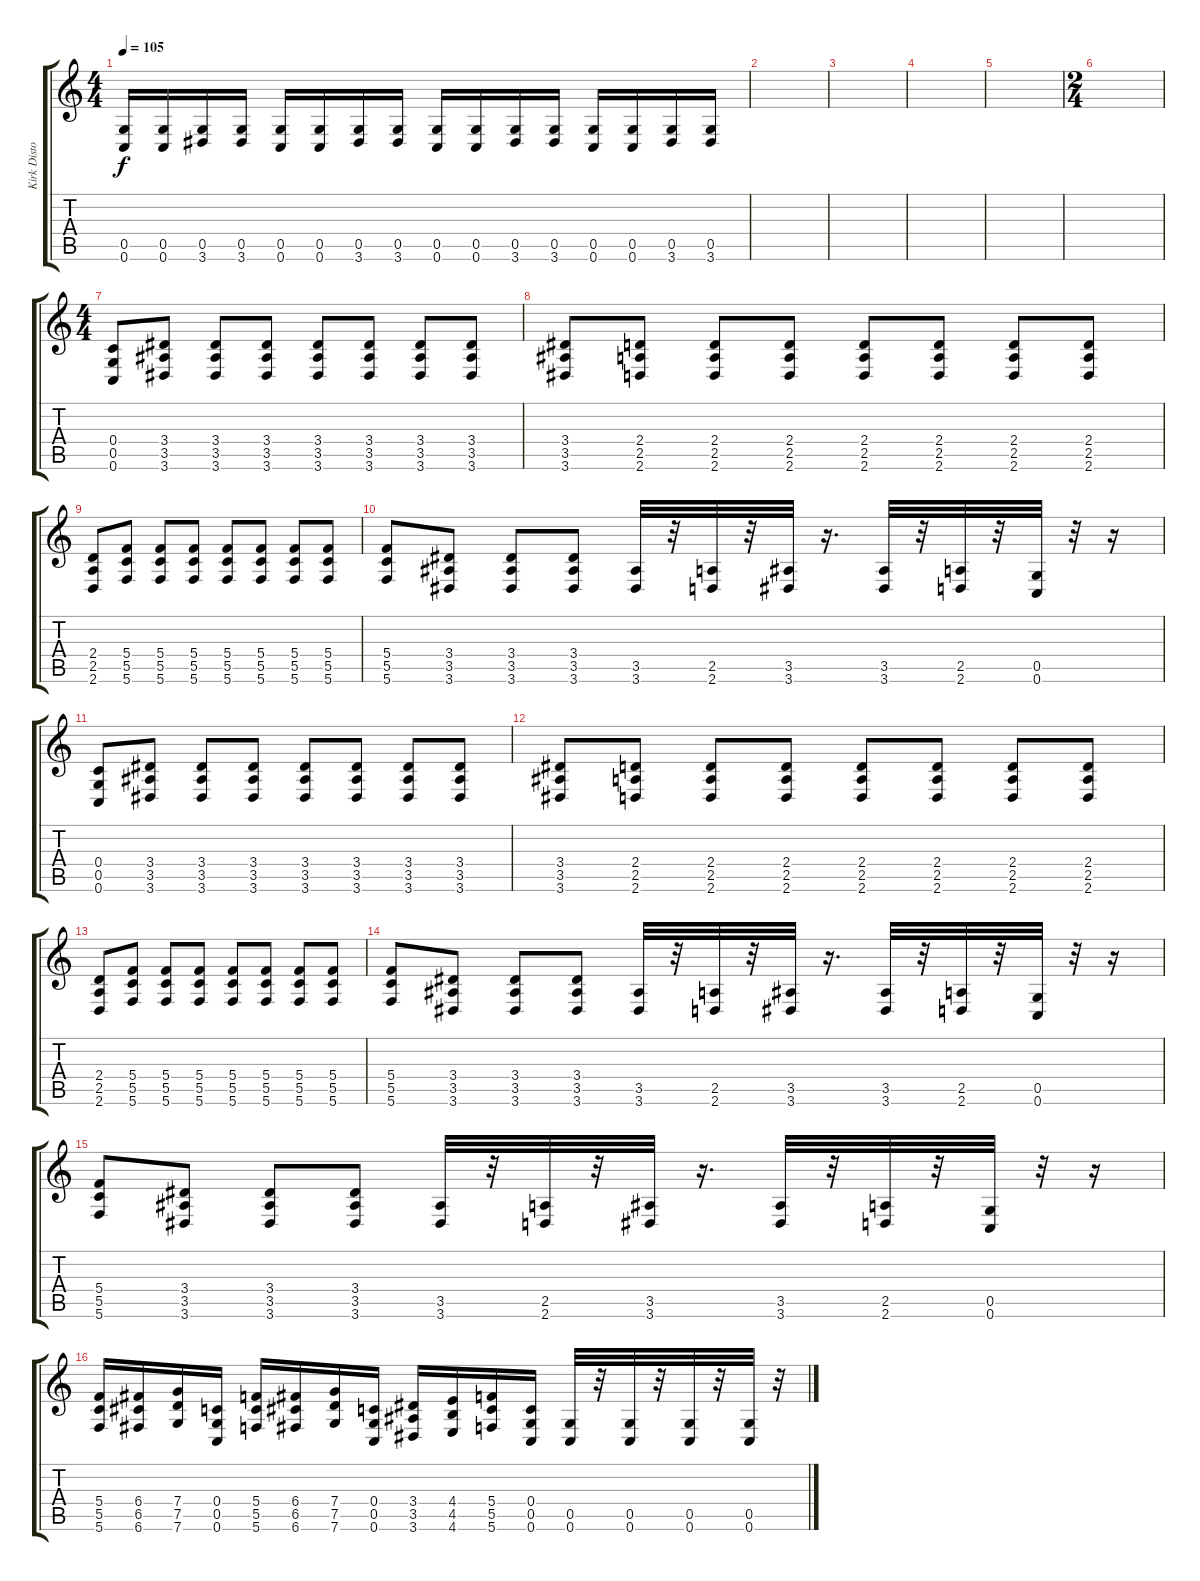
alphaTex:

\track ("Kirk Distortion" "Kirk Disto") {instrument distortionguitar}
\staff {score tabs}
\tuning (D4 A3 F3 C3 G2 C2) {hide}
\ts (4 4)
\tempo 105
\clef g2
\ks c
(0.5 0.6).16{dy f} (0.5 0.6).16 (0.5 3.6).16 (0.5 3.6).16 (0.5 0.6).16 (0.5 0.6).16 (0.5 3.6).16 (0.5 3.6).16 (0.5 0.6).16 (0.5 0.6).16 (0.5 3.6).16 (0.5 3.6).16 (0.5 0.6).16 (0.5 0.6).16 (0.5 3.6).16 (0.5 3.6).16 |
|
|
|
|
\ts (2 4)
|
\ts (4 4)
(0.4 0.5 0.6).8 (3.4 3.5 3.6).8 (3.4 3.5 3.6).8 (3.4 3.5 3.6).8 (3.4 3.5 3.6).8 (3.4 3.5 3.6).8 (3.4 3.5 3.6).8 (3.4 3.5 3.6).8 |
(3.4 3.5 3.6).8 (2.4 2.5 2.6).8 (2.4 2.5 2.6).8 (2.4 2.5 2.6).8 (2.4 2.5 2.6).8 (2.4 2.5 2.6).8 (2.4 2.5 2.6).8 (2.4 2.5 2.6).8 |
(2.4 2.5 2.6).8 (5.4 5.5 5.6).8 (5.4 5.5 5.6).8 (5.4 5.5 5.6).8 (5.4 5.5 5.6).8 (5.4 5.5 5.6).8 (5.4 5.5 5.6).8 (5.4 5.5 5.6).8 |
(5.4 5.5 5.6).8 (3.4 3.5 3.6).8 (3.4 3.5 3.6).8 (3.4 3.5 3.6).8 (3.5 3.6).32 r.32 (2.5 2.6).32 r.32 (3.5 3.6).32 r.16{d} (3.5 3.6).32 r.32 (2.5 2.6).32 r.32 (0.5 0.6).32 r.32 r.16 |
(0.4 0.5 0.6).8 (3.4 3.5 3.6).8 (3.4 3.5 3.6).8 (3.4 3.5 3.6).8 (3.4 3.5 3.6).8 (3.4 3.5 3.6).8 (3.4 3.5 3.6).8 (3.4 3.5 3.6).8 |
(3.4 3.5 3.6).8 (2.4 2.5 2.6).8 (2.4 2.5 2.6).8 (2.4 2.5 2.6).8 (2.4 2.5 2.6).8 (2.4 2.5 2.6).8 (2.4 2.5 2.6).8 (2.4 2.5 2.6).8 |
(2.4 2.5 2.6).8 (5.4 5.5 5.6).8 (5.4 5.5 5.6).8 (5.4 5.5 5.6).8 (5.4 5.5 5.6).8 (5.4 5.5 5.6).8 (5.4 5.5 5.6).8 (5.4 5.5 5.6).8 |
(5.4 5.5 5.6).8 (3.4 3.5 3.6).8 (3.4 3.5 3.6).8 (3.4 3.5 3.6).8 (3.5 3.6).32 r.32 (2.5 2.6).32 r.32 (3.5 3.6).32 r.16{d} (3.5 3.6).32 r.32 (2.5 2.6).32 r.32 (0.5 0.6).32 r.32 r.16 |
(5.4 5.5 5.6).8 (3.4 3.5 3.6).8 (3.4 3.5 3.6).8 (3.4 3.5 3.6).8 (3.5 3.6).32 r.32 (2.5 2.6).32 r.32 (3.5 3.6).32 r.16{d} (3.5 3.6).32 r.32 (2.5 2.6).32 r.32 (0.5 0.6).32 r.32 r.16 |
(5.4 5.5 5.6).16 (6.4 6.5 6.6).16 (7.4 7.5 7.6).16 (0.4 0.5 0.6).16 (5.4 5.5 5.6).16 (6.4 6.5 6.6).16 (7.4 7.5 7.6).16 (0.4 0.5 0.6).16 (3.4 3.5 3.6).16 (4.4 4.5 4.6).16 (5.4 5.5 5.6).16 (0.4 0.5 0.6).16 (0.5 0.6).32 r.32 (0.5 0.6).32 r.32 (0.5 0.6).32 r.32 (0.5 0.6).32 r.32
